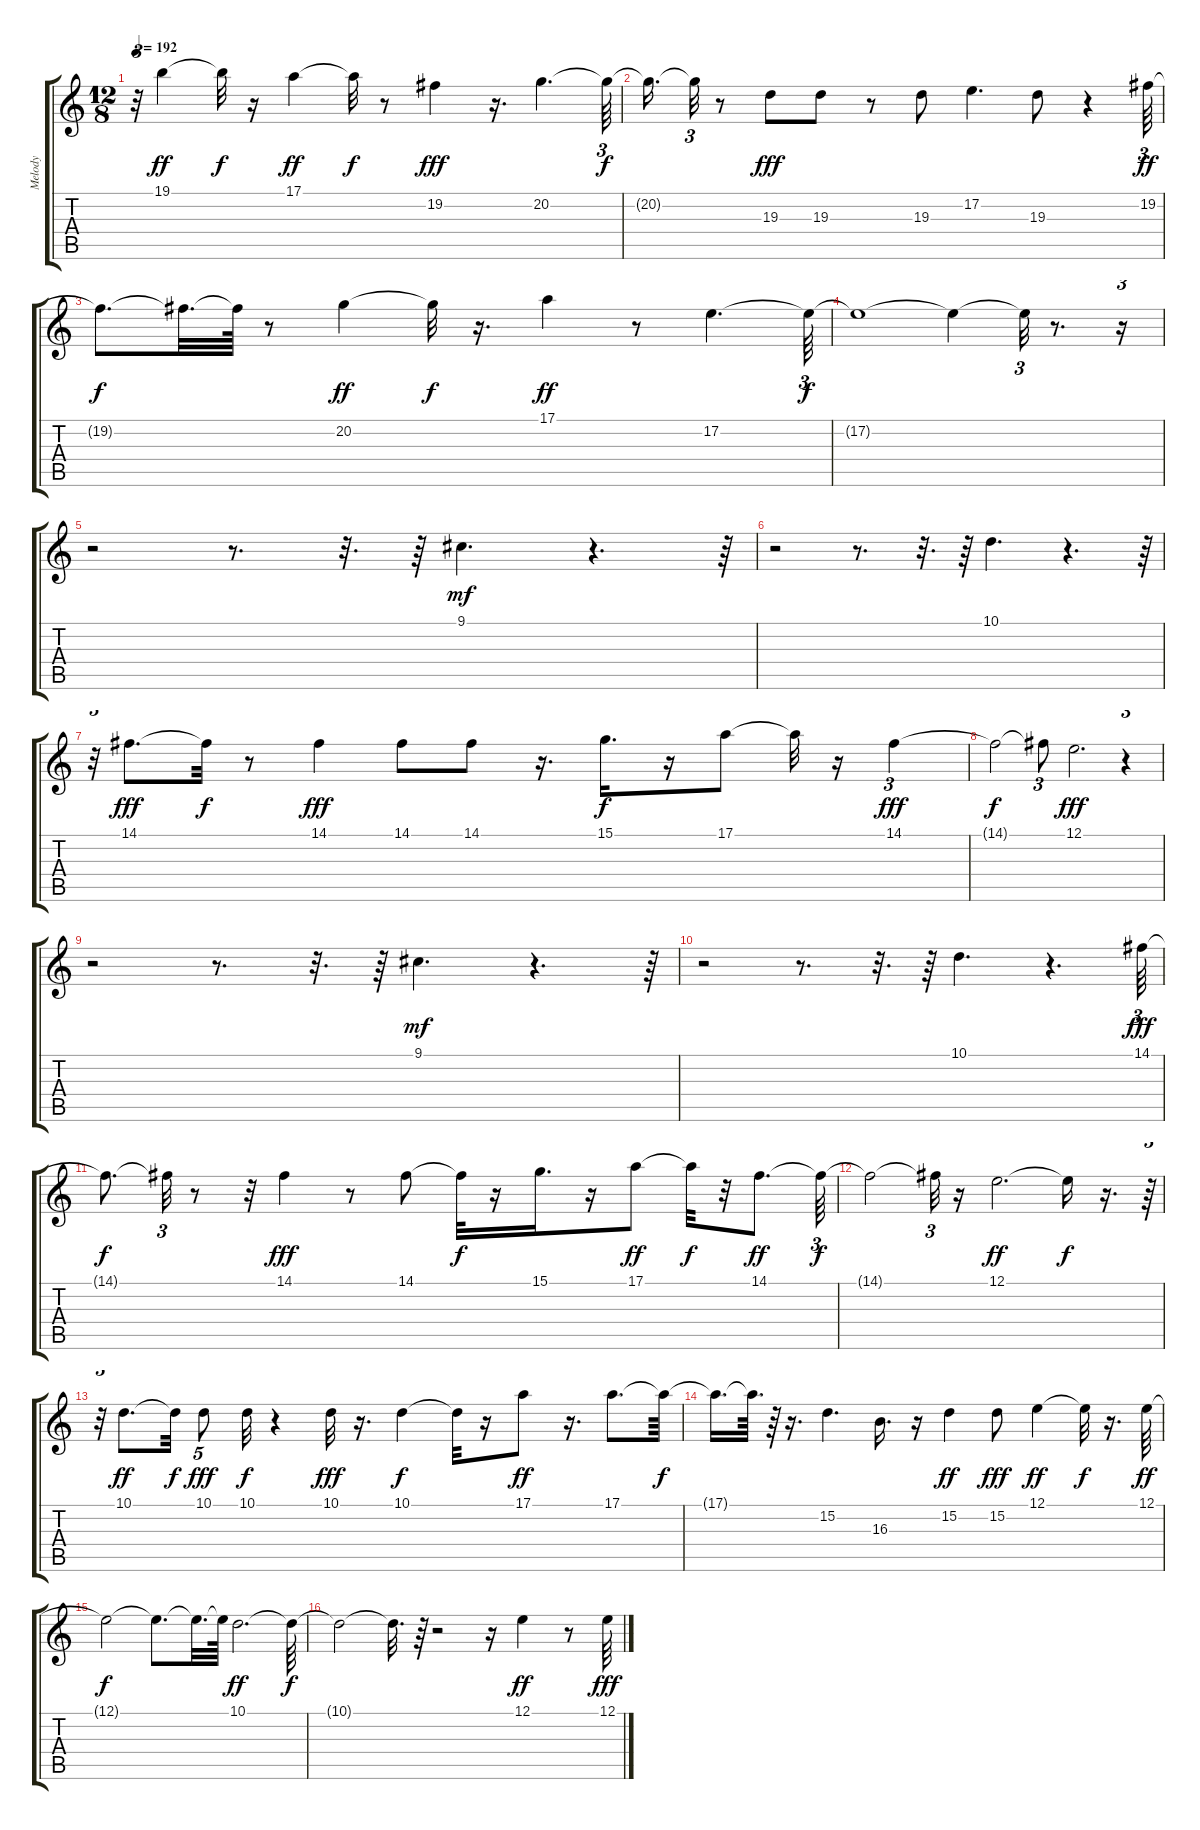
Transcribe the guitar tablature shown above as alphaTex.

\track ("Melody" "Melody") {instrument voiceoohs}
\staff {score tabs}
\tuning (E4 B3 G3 D3 A2 E2) {hide}
\ts (12 8)
\tempo 192
\clef g2
\ks c
r.32{tu (3 2) dy f} 19.1.4{dy ff} 19.1{t}.32{dy f} r.16 17.1.4{dy ff} 17.1{t}.32{dy f} r.8 19.2.4{dy fff} r.16{d} 20.2.4{d} 20.2{t}.64{tu (3 2) dy f} |
20.2{t}.16{d} 20.2{t}.32{tu (3 2)} r.8 19.3.8{dy fff} 19.3.8 r.8 19.3.8 17.2.4{d} 19.3.8 r.4 19.2.64{tu (3 2) dy ff} |
19.2{t}.8{d dy f} 19.2{t}.32{d} 19.2{t}.64 r.8 20.2.4{dy ff} 20.2{t}.32{dy f} r.16{d} 17.1.4{dy ff} r.8 17.2.4{d} 17.2{t}.64{tu (3 2) dy f} |
17.2{t}.1 17.2{t}.4 17.2{t}.32{tu (3 2)} r.8{d} r.16{tu (3 2)} |
r.2 r.8{d} r.32{d} r.64 9.1.4{d dy mf} r.4{d} r.64{tu (3 2)} |
r.2 r.8{d} r.32{d} r.64 10.1.4{d} r.4{d} r.64{tu (3 2)} |
r.32{tu (3 2)} 14.1.8{d dy fff} 14.1{t}.32{dy f} r.8 14.1.4{dy fff} 14.1.8 14.1.8 r.16{d} 15.1.16{d dy f} r.16 17.1.8 17.1{t}.32 r.16 14.1.4{tu (3 2) dy fff} |
14.1{t}.2{dy f} 14.1{t}.8{tu (3 2)} 12.1.2{d dy fff} r.4{tu (3 2)} |
r.2 r.8{d} r.32{d} r.64 9.1.4{d dy mf} r.4{d} r.64{tu (3 2)} |
r.2 r.8{d} r.32{d} r.64 10.1.4{d} r.4{d} 14.1.64{tu (3 2) dy fff} |
14.1{t}.8{d dy f} 14.1{t}.32{tu (3 2)} r.8 r.32 14.1.4{dy fff} r.8 14.1.8 14.1{t}.32{dy f} r.16 15.1.16{d} r.16 17.1.8{dy ff} 17.1{t}.32{dy f} r.32 14.1.8{d dy ff} 14.1{t}.64{tu (3 2) dy f} |
14.1{t}.2 14.1{t}.32{tu (3 2)} r.16 12.1.2{d dy ff} 12.1{t}.16{dy f} r.16{d} r.64{tu (3 2)} |
r.32{tu (3 2)} 10.1.8{d dy ff} 10.1{t}.32{dy f} 10.1.8{tu (5 4) dy fff} 10.1.32{dy f} r.4 10.1.32{dy fff} r.16{d} 10.1.4{dy f} 10.1{t}.32 r.16 17.1.8{dy ff} r.16{d} 17.1.8{d} 17.1{t}.64{dy f} |
17.1{t}.16{d} 17.1{t}.64{d} r.64 r.16{d} 15.2.4{d} 16.3.16{d} r.16 15.2.4{dy ff} 15.2.8{dy fff} 12.1.4{dy ff} 12.1{t}.32{dy f} r.16{d} 12.1.64{dy ff} |
12.1{t}.2{dy f} 12.1{t}.8{d} 12.1{t}.32{d} 12.1{t}.64 10.1.2{d dy ff} 10.1{t}.64{dy f} |
10.1{t}.2 10.1{t}.32{d} r.64 r.2 r.16 12.1.4{dy ff} r.8 12.1.64{dy fff}
